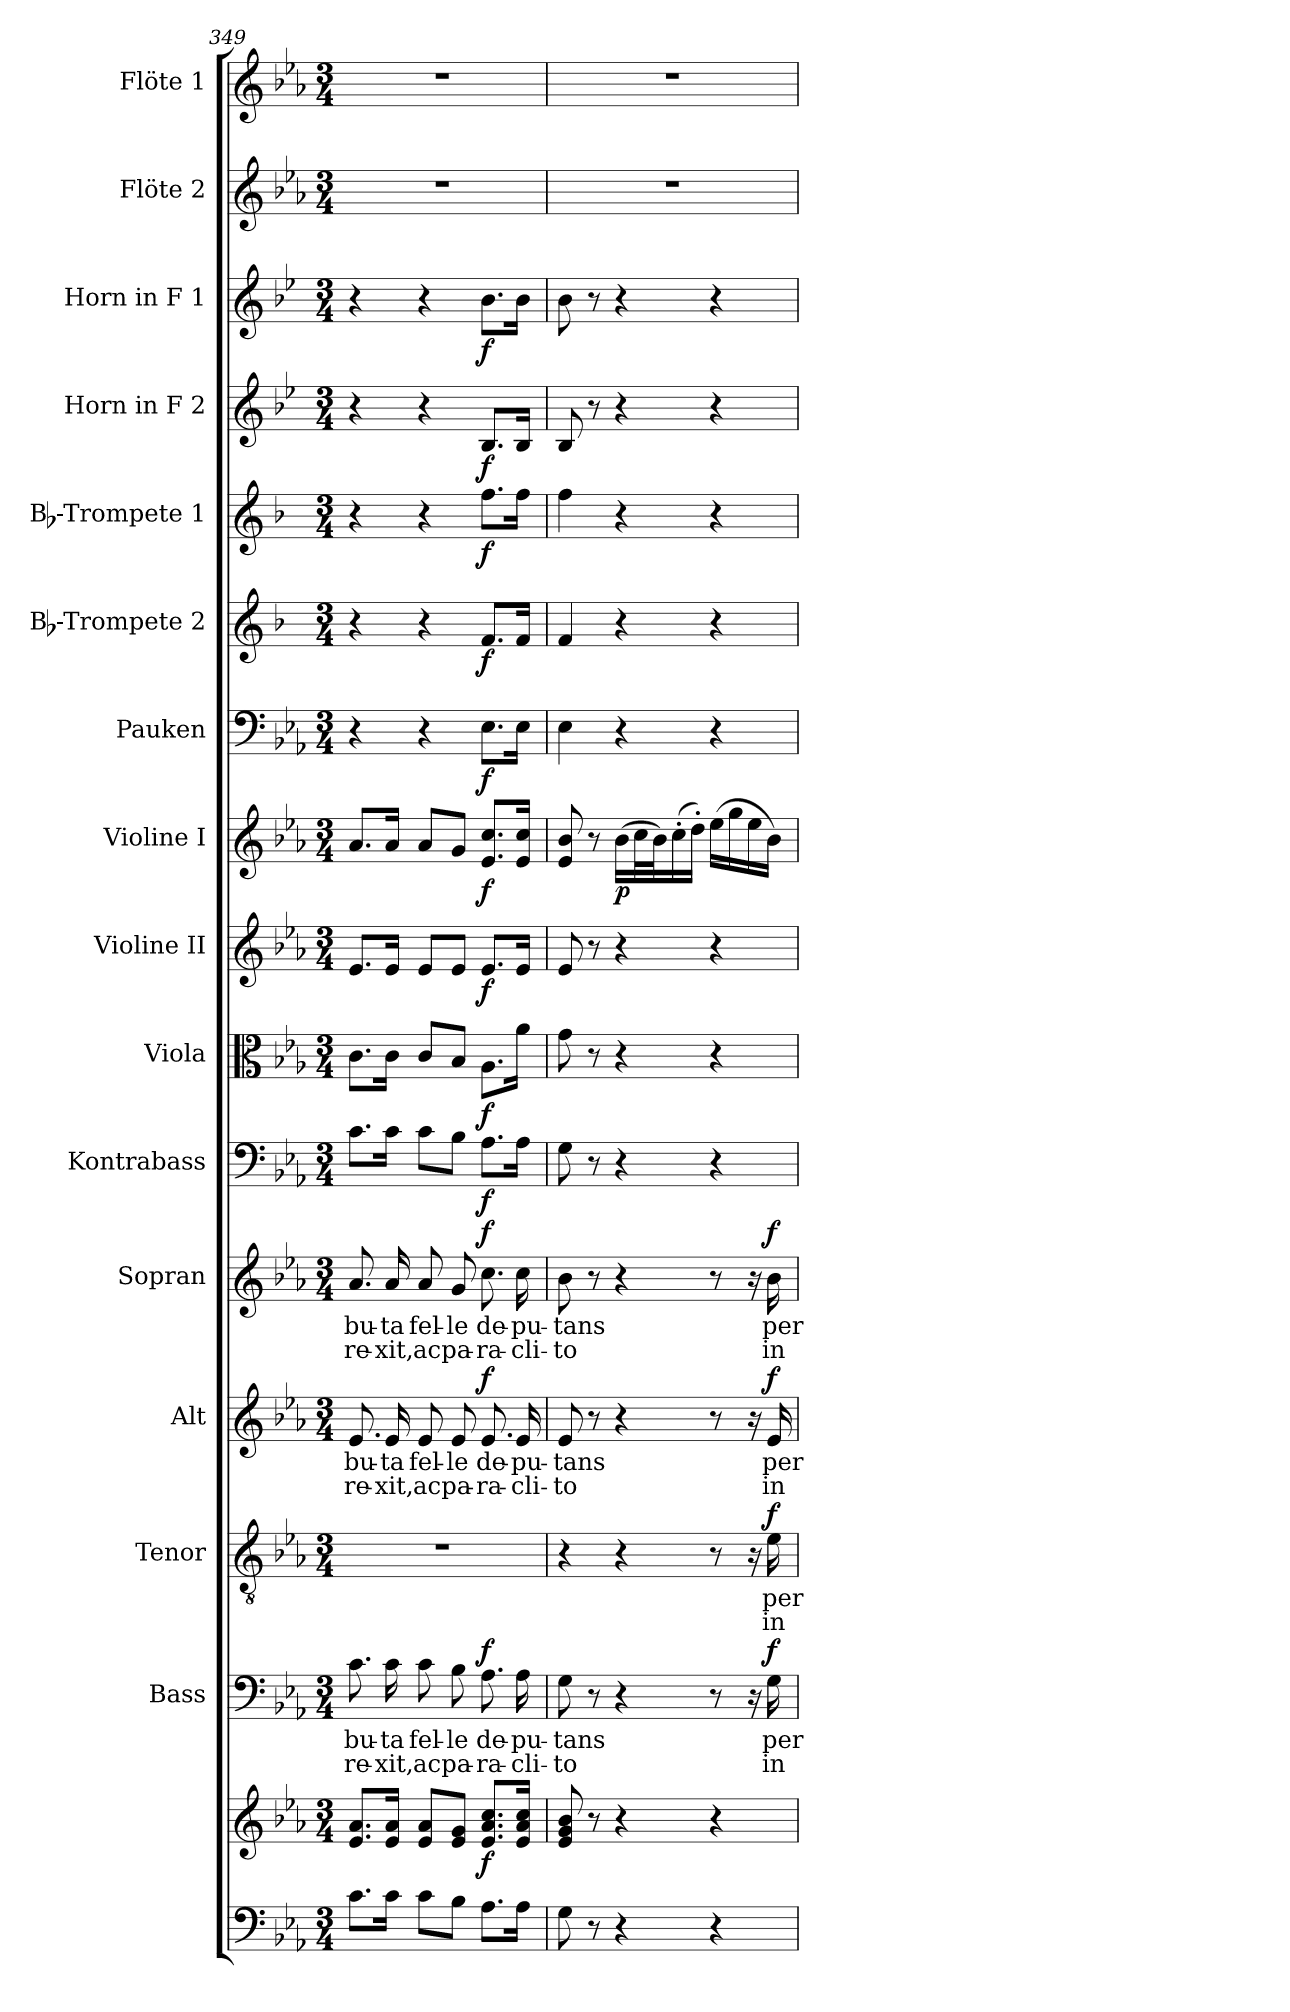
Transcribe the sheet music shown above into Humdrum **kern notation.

**kern	**kern	**dynam	**kern	**text	**text	**dynam	**kern	**text	**text	**dynam	**kern	**text	**text	**dynam	**kern	**text	**text	**dynam	**kern	**dynam	**kern	**dynam	**kern	**dynam	**kern	**dynam	**kern	**dynam	**kern	**dynam	**kern	**dynam	**kern	**dynam	**kern	**dynam	**kern	**kern
*part16	*part16	*part16	*part15	*part15	*part15	*part15	*part14	*part14	*part14	*part14	*part13	*part13	*part13	*part13	*part12	*part12	*part12	*part12	*part11	*part11	*part10	*part10	*part9	*part9	*part8	*part8	*part7	*part7	*part6	*part6	*part5	*part5	*part4	*part4	*part3	*part3	*part2	*part1
*staff17	*staff16	*staff16/17	*staff15	*staff15	*staff15	*staff15	*staff14	*staff14	*staff14	*staff14	*staff13	*staff13	*staff13	*staff13	*staff12	*staff12	*staff12	*staff12	*staff11	*staff11	*staff10	*staff10	*staff9	*staff9	*staff8	*staff8	*staff7	*staff7	*staff6	*staff6	*staff5	*staff5	*staff4	*staff4	*staff3	*staff3	*staff2	*staff1
*	*	*	*I"Bass	*	*	*	*I"Tenor	*	*	*	*I"Alt	*	*	*	*I"Sopran	*	*	*	*I"Kontrabass	*	*I"Viola	*	*I"Violine II	*	*I"Violine I	*	*I"Pauken	*	*I"Bb-Trompete 2	*	*I"Bb-Trompete 1	*	*I"Horn in F 2	*	*I"Horn in F 1	*	*I"Flöte 2	*I"Flöte 1
*	*	*	*I'B.	*	*	*	*I'T.	*	*	*	*I'A.	*	*	*	*I'S.	*	*	*	*I'Kb.	*	*I'Vla.	*	*I'Vl. II	*	*I'Vl. I	*	*I'Pk.	*	*I'Bb Trp. 2	*	*I'Bb Trp. 1	*	*	*	*	*	*I'Fl. 2	*I'Fl. 1
!!LO:PB:g=z
*clefF4	*clefG2	*	*clefF4	*	*	*	*clefGv2	*	*	*	*clefG2	*	*	*	*clefG2	*	*	*	*clefF4	*	*clefC3	*	*clefG2	*	*clefG2	*	*clefF4	*	*clefG2	*	*clefG2	*	*clefG2	*	*clefG2	*	*clefG2	*clefG2
*	*	*	*	*	*	*	*	*	*	*	*	*	*	*	*	*	*	*	*ITrd7c12	*	*	*	*	*	*	*	*	*	*ITrd1c2	*	*ITrd1c2	*	*ITrd4c7	*	*ITrd4c7	*	*	*
*k[b-e-a-]	*k[b-e-a-]	*	*k[b-e-a-]	*	*	*	*k[b-e-a-]	*	*	*	*k[b-e-a-]	*	*	*	*k[b-e-a-]	*	*	*	*k[b-e-a-]	*	*k[b-e-a-]	*	*k[b-e-a-]	*	*k[b-e-a-]	*	*k[b-e-a-]	*	*k[b-e-a-]	*	*k[b-e-a-]	*	*k[b-e-a-]	*	*k[b-e-a-]	*	*k[b-e-a-]	*k[b-e-a-]
*E-:	*E-:	*	*E-:	*	*	*	*E-:	*	*	*	*E-:	*	*	*	*E-:	*	*	*	*E-:	*	*E-:	*	*E-:	*	*E-:	*	*E-:	*	*E-:	*	*E-:	*	*E-:	*	*E-:	*	*E-:	*E-:
*M3/4	*M3/4	*	*M3/4	*	*	*	*M3/4	*	*	*	*M3/4	*	*	*	*M3/4	*	*	*	*M3/4	*	*M3/4	*	*M3/4	*	*M3/4	*	*M3/4	*	*M3/4	*	*M3/4	*	*M3/4	*	*M3/4	*	*M3/4	*M3/4
=349	=349	=349	=349	=349	=349	=349	=349	=349	=349	=349	=349	=349	=349	=349	=349	=349	=349	=349	=349	=349	=349	=349	=349	=349	=349	=349	=349	=349	=349	=349	=349	=349	=349	=349	=349	=349	=349	=349
!	!	!	!	!LO:LY:b	!LO:LY:b	!	!	!	!	!	!	!LO:LY:b	!LO:LY:b	!	!	!LO:LY:b	!LO:LY:b	!	!	!	!	!	!	!	!	!	!	!	!	!	!	!	!	!	!	!	!	!
8.c\L	8.e-/ 8.a-/L	.	8.c\	-bu-	-re-	.	2.r	.	.	.	8.e-/	-bu-	-re-	.	8.a-/	-bu-	-re-	.	8.C\L	.	8.c\L	.	8.e-/L	.	8.a-/L	.	4r	.	4r	.	4r	.	4r	.	4r	.	2.r	2.r
!	!	!	!	!LO:LY:b	!LO:LY:b	!	!	!	!	!	!	!LO:LY:b	!LO:LY:b	!	!	!LO:LY:b	!LO:LY:b	!	!	!	!	!	!	!	!	!	!	!	!	!	!	!	!	!	!	!	!	!
16c\Jk	16e-/ 16a-/Jk	.	16c\	-ta	-xit,	.	.	.	.	.	16e-/	-ta	-xit,	.	16a-/	-ta	-xit,	.	16C\Jk	.	16c\Jk	.	16e-/Jk	.	16a-/Jk	.	.	.	.	.	.	.	.	.	.	.	.	.
!	!	!	!	!LO:LY:b	!LO:LY:b	!	!	!	!	!	!	!LO:LY:b	!LO:LY:b	!	!	!LO:LY:b	!LO:LY:b	!	!	!	!	!	!	!	!	!	!	!	!	!	!	!	!	!	!	!	!	!
8c\L	8e-/ 8a-/L	.	8c\	fel-	ac	.	.	.	.	.	8e-/	fel-	ac	.	8a-/	fel-	ac	.	8C\L	.	8c/L	.	8e-/L	.	8a-/L	.	4r	.	4r	.	4r	.	4r	.	4r	.	.	.
!	!	!	!	!LO:LY:b	!LO:LY:b	!	!	!	!	!	!	!LO:LY:b	!LO:LY:b	!	!	!LO:LY:b	!LO:LY:b	!	!	!	!	!	!	!	!	!	!	!	!	!	!	!	!	!	!	!	!	!
8B-\J	8e-/ 8g/J	.	8B-\	-le	pa-	.	.	.	.	.	8e-/	-le	pa-	.	8g/	-le	pa-	.	8BB-\J	.	8B-/J	.	8e-/J	.	8g/J	.	.	.	.	.	.	.	.	.	.	.	.	.
!	!	!LO:DY:b	!	!LO:LY:b	!LO:LY:b	!LO:DY:a	!	!	!	!	!	!LO:LY:b	!LO:LY:b	!LO:DY:a	!	!LO:LY:b	!LO:LY:b	!LO:DY:a	!	!LO:DY:b	!	!LO:DY:b	!	!LO:DY:b	!	!LO:DY:b	!	!LO:DY:b	!	!LO:DY:b	!	!LO:DY:b	!	!LO:DY:b	!	!LO:DY:b	!	!
8.A-\L	8.e-/ 8.a-/ 8.cc/L	f	8.A-\	de-	-ra-	f	.	.	.	.	8.e-/	de-	-ra-	f	8.cc\	de-	-ra-	f	8.AA-\L	f	8.A-\L	f	8.e-/L	f	8.e-/ 8.cc/L	f	8.E-\L	f	8.e-/L	f	8.ee-\L	f	8.E-/L	f	8.e-\L	f	.	.
!	!	!	!	!LO:LY:b	!LO:LY:b	!	!	!	!	!	!	!LO:LY:b	!LO:LY:b	!	!	!LO:LY:b	!LO:LY:b	!	!	!	!	!	!	!	!	!	!	!	!	!	!	!	!	!	!	!	!	!
16A-\Jk	16e-/ 16a-/ 16cc/Jk	.	16A-\	-pu-	-cli-	.	.	.	.	.	16e-/	-pu-	-cli-	.	16cc\	-pu-	-cli-	.	16AA-\Jk	.	16a-\Jk	.	16e-/Jk	.	16e-/ 16cc/Jk	.	16E-\Jk	.	16e-/Jk	.	16ee-\Jk	.	16E-/Jk	.	16e-\Jk	.	.	.
=350	=350	=350	=350	=350	=350	=350	=350	=350	=350	=350	=350	=350	=350	=350	=350	=350	=350	=350	=350	=350	=350	=350	=350	=350	=350	=350	=350	=350	=350	=350	=350	=350	=350	=350	=350	=350	=350	=350
!	!	!	!	!LO:LY:b	!LO:LY:b	!	!	!	!	!	!	!LO:LY:b	!LO:LY:b	!	!	!LO:LY:b	!LO:LY:b	!	!	!	!	!	!	!	!	!	!	!	!	!	!	!	!	!	!	!	!	!
8G\	8e-/ 8g/ 8b-/	.	8G\	-tans	-to	.	4r	.	.	.	8e-/	-tans	-to	.	8b-\	-tans	-to	.	8GG\	.	8g\	.	8e-/	.	8e-/ 8b-/	.	4E-\	.	4e-/	.	4ee-\	.	8E-/	.	8e-\	.	2.r	2.r
8r	8r	.	8r	.	.	.	.	.	.	.	8r	.	.	.	8r	.	.	.	8r	.	8r	.	8r	.	8r	.	.	.	.	.	.	.	8r	.	8r	.	.	.
!	!	!	!	!	!	!	!	!	!	!	!	!	!	!	!	!	!	!	!	!	!	!	!	!	!	!LO:DY:b	!	!	!	!	!	!	!	!	!	!	!	!
4r	4r	.	4r	.	.	.	4r	.	.	.	4r	.	.	.	4r	.	.	.	4r	.	4r	.	4r	.	(>16b-\LL	p	4r	.	4r	.	4r	.	4r	.	4r	.	.	.
.	.	.	.	.	.	.	.	.	.	.	.	.	.	.	.	.	.	.	.	.	.	.	.	.	32cc\L	.	.	.	.	.	.	.	.	.	.	.	.	.
.	.	.	.	.	.	.	.	.	.	.	.	.	.	.	.	.	.	.	.	.	.	.	.	.	32b-\J)	.	.	.	.	.	.	.	.	.	.	.	.	.
.	.	.	.	.	.	.	.	.	.	.	.	.	.	.	.	.	.	.	.	.	.	.	.	.	(>16cc'>\	.	.	.	.	.	.	.	.	.	.	.	.	.
.	.	.	.	.	.	.	.	.	.	.	.	.	.	.	.	.	.	.	.	.	.	.	.	.	16dd'>\JJ)	.	.	.	.	.	.	.	.	.	.	.	.	.
4r	4r	.	8r	.	.	.	8r	.	.	.	8r	.	.	.	8r	.	.	.	4r	.	4r	.	4r	.	(>16ee-\LL	.	4r	.	4r	.	4r	.	4r	.	4r	.	.	.
.	.	.	.	.	.	.	.	.	.	.	.	.	.	.	.	.	.	.	.	.	.	.	.	.	16gg\	.	.	.	.	.	.	.	.	.	.	.	.	.
.	.	.	16r	.	.	.	16r	.	.	.	16r	.	.	.	16r	.	.	.	.	.	.	.	.	.	16ee-\	.	.	.	.	.	.	.	.	.	.	.	.	.
!	!	!	!	!LO:LY:b	!LO:LY:b	!LO:DY:a	!	!LO:LY:b	!LO:LY:b	!LO:DY:a	!	!LO:LY:b	!LO:LY:b	!LO:DY:a	!	!LO:LY:b	!LO:LY:b	!LO:DY:a	!	!	!	!	!	!	!	!	!	!	!	!	!	!	!	!	!	!	!	!
.	.	.	16G\	per-	in	f	16e-\	per-	in	f	16e-/	per-	in	f	16b-\	per-	in	f	.	.	.	.	.	.	16b-\JJ)	.	.	.	.	.	.	.	.	.	.	.	.	.
=	=	=	=	=	=	=	=	=	=	=	=	=	=	=	=	=	=	=	=	=	=	=	=	=	=	=	=	=	=	=	=	=	=	=	=	=	=	=
*-	*-	*-	*-	*-	*-	*-	*-	*-	*-	*-	*-	*-	*-	*-	*-	*-	*-	*-	*-	*-	*-	*-	*-	*-	*-	*-	*-	*-	*-	*-	*-	*-	*-	*-	*-	*-	*-	*-
